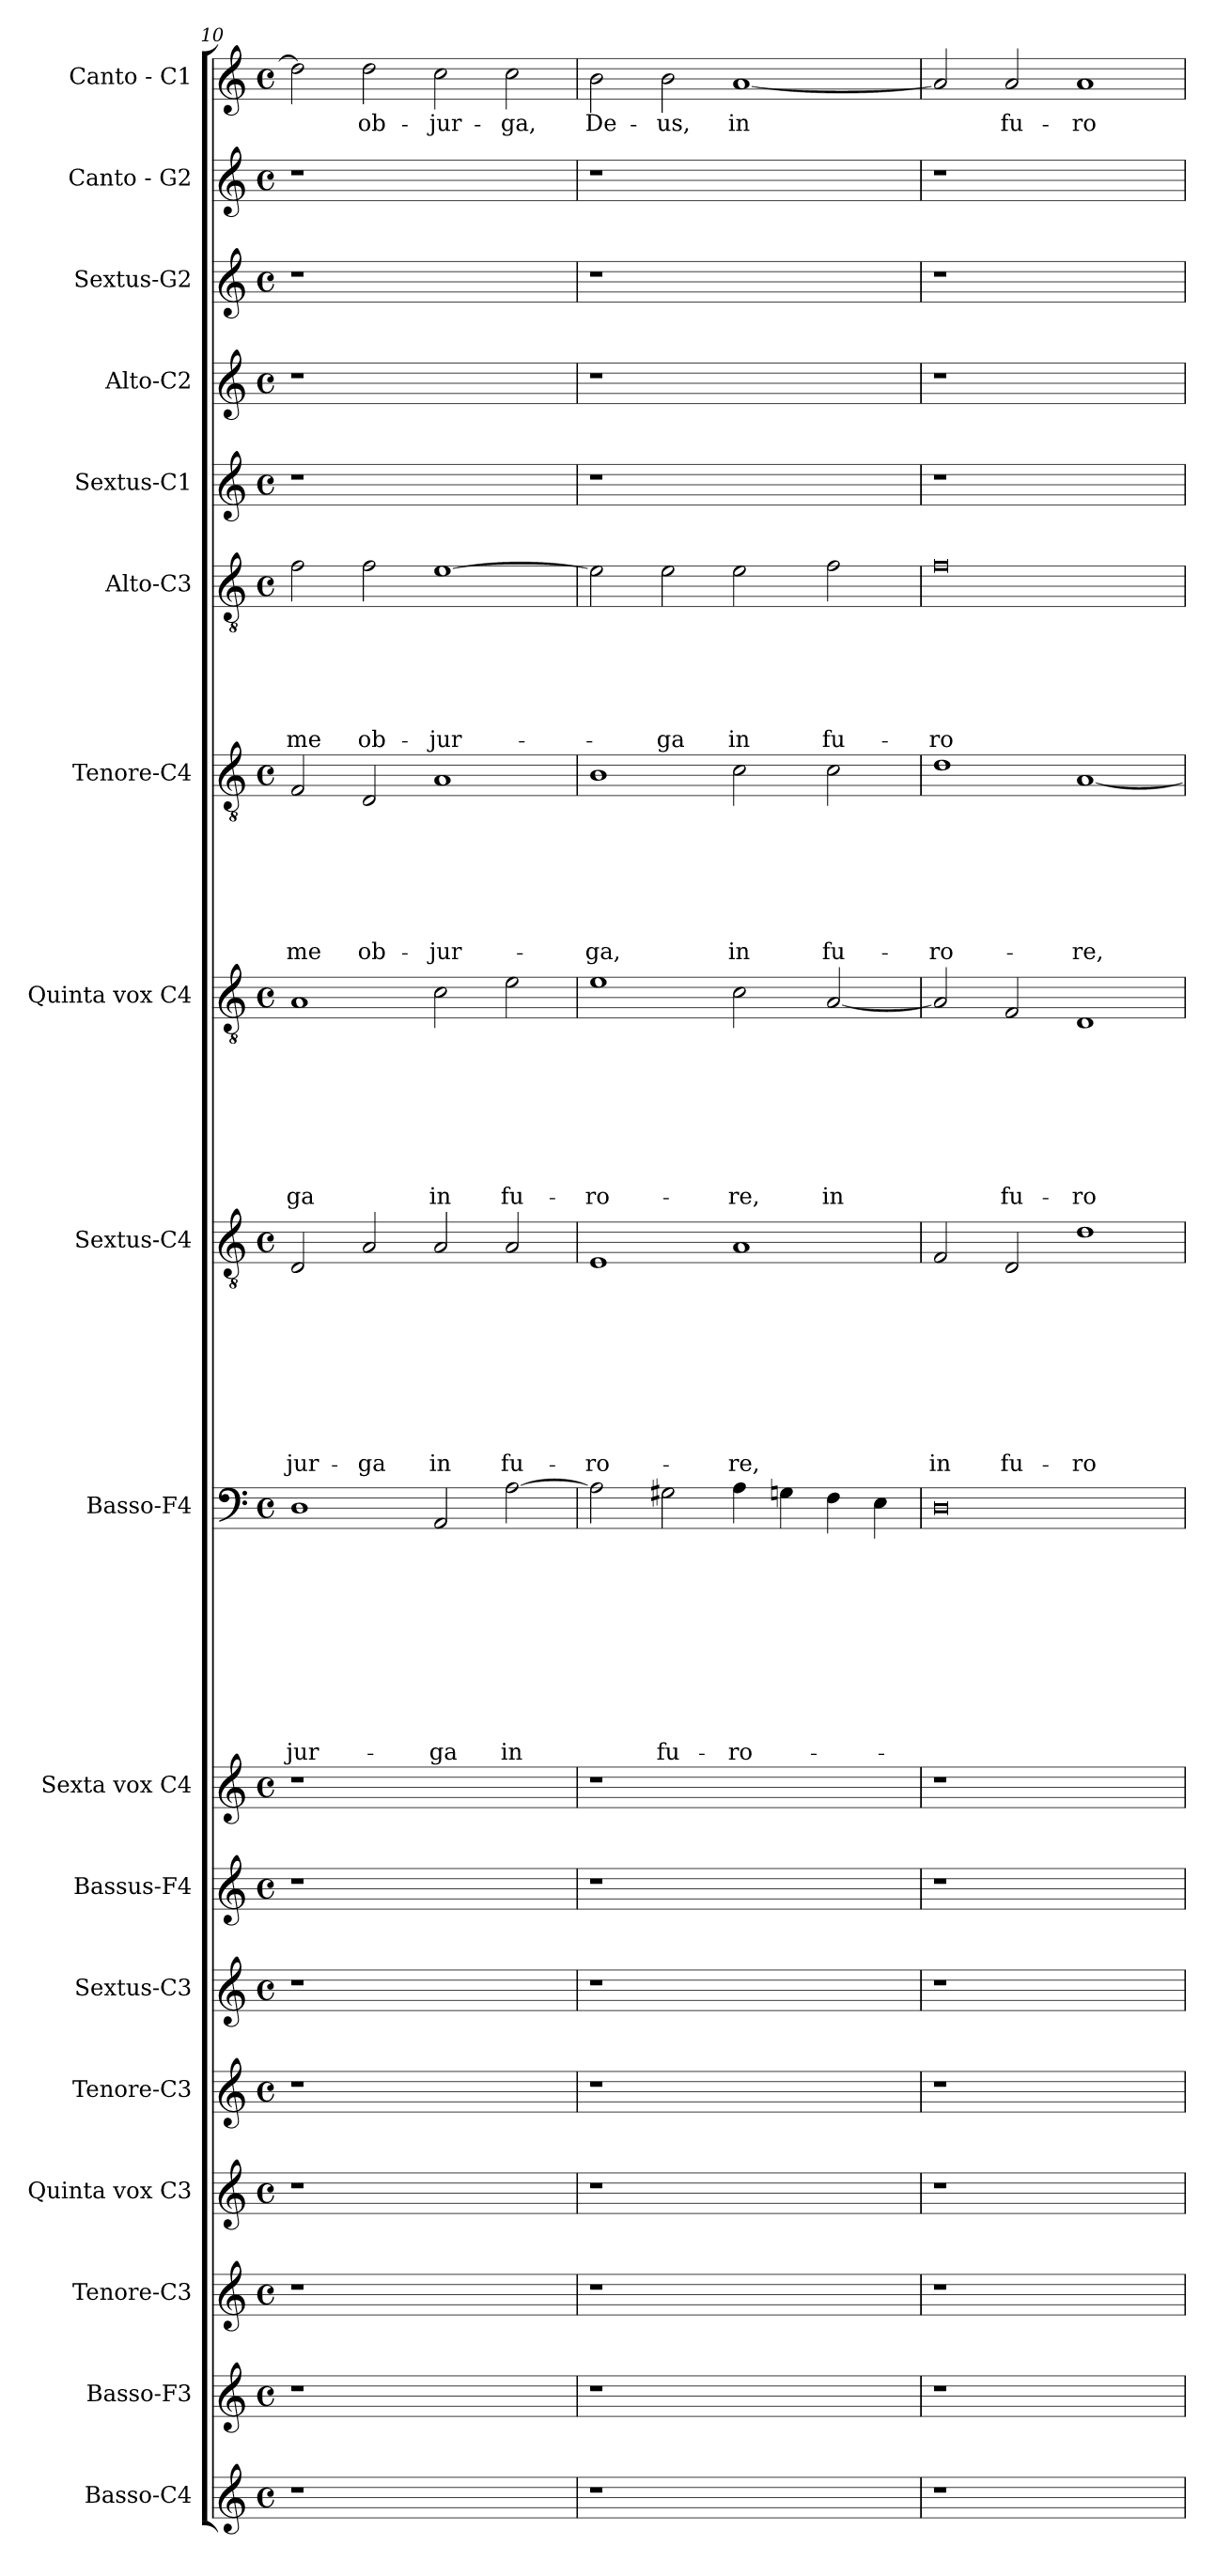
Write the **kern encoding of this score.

**kern	**kern	**kern	**kern	**kern	**kern	**kern	**kern	**kern	**text	**text	**text	**text	**text	**text	**text	**text	**text	**text	**kern	**text	**text	**text	**text	**text	**text	**text	**text	**text	**kern	**text	**text	**text	**text	**text	**text	**text	**text	**kern	**text	**text	**text	**text	**text	**text	**text	**kern	**text	**text	**text	**text	**text	**text	**kern	**kern	**kern	**kern	**kern	**text
*part18	*part17	*part16	*part15	*part14	*part13	*part12	*part11	*part10	*part10	*part10	*part10	*part10	*part10	*part10	*part10	*part10	*part10	*part10	*part9	*part9	*part9	*part9	*part9	*part9	*part9	*part9	*part9	*part9	*part8	*part8	*part8	*part8	*part8	*part8	*part8	*part8	*part8	*part7	*part7	*part7	*part7	*part7	*part7	*part7	*part7	*part6	*part6	*part6	*part6	*part6	*part6	*part6	*part5	*part4	*part3	*part2	*part1	*part1
*staff18	*staff17	*staff16	*staff15	*staff14	*staff13	*staff12	*staff11	*staff10	*staff10	*staff10	*staff10	*staff10	*staff10	*staff10	*staff10	*staff10	*staff10	*staff10	*staff9	*staff9	*staff9	*staff9	*staff9	*staff9	*staff9	*staff9	*staff9	*staff9	*staff8	*staff8	*staff8	*staff8	*staff8	*staff8	*staff8	*staff8	*staff8	*staff7	*staff7	*staff7	*staff7	*staff7	*staff7	*staff7	*staff7	*staff6	*staff6	*staff6	*staff6	*staff6	*staff6	*staff6	*staff5	*staff4	*staff3	*staff2	*staff1	*staff1
*I"Basso-C4	*I"Basso-F3	*I"Tenore-C3	*I"Quinta vox C3	*I"Tenore-C3	*I"Sextus-C3	*I"Bassus-F4	*I"Sexta vox C4	*I"Basso-F4	*	*	*	*	*	*	*	*	*	*	*I"Sextus-C4	*	*	*	*	*	*	*	*	*	*I"Quinta vox C4	*	*	*	*	*	*	*	*	*I"Tenore-C4	*	*	*	*	*	*	*	*I"Alto-C3	*	*	*	*	*	*	*I"Sextus-C1	*I"Alto-C2	*I"Sextus-G2	*I"Canto - G2	*I"Canto - C1	*
*	*I'Basso-F3	*I'Tenore C3	*I'Quinta vox C3	*	*	*	*	*I'Basso-F4	*	*	*	*	*	*	*	*	*	*	*	*	*	*	*	*	*	*	*	*	*I'Quinta vox C4	*	*	*	*	*	*	*	*	*I'Tenore-C4	*	*	*	*	*	*	*	*I'Alto-C3	*	*	*	*	*	*	*I'Sextus-C1	*I'Alto-C2	*I'Sextus-G2	*I'Canto - G2	*I'Canto - C1	*
*clefG2	*clefG2	*clefG2	*clefG2	*clefG2	*clefG2	*clefG2	*clefG2	*clefF4	*	*	*	*	*	*	*	*	*	*	*clefGv2	*	*	*	*	*	*	*	*	*	*clefGv2	*	*	*	*	*	*	*	*	*clefGv2	*	*	*	*	*	*	*	*clefGv2	*	*	*	*	*	*	*clefG2	*clefG2	*clefG2	*clefG2	*clefG2	*
*k[]	*k[]	*k[]	*k[]	*k[]	*k[]	*k[]	*k[]	*k[]	*	*	*	*	*	*	*	*	*	*	*k[]	*	*	*	*	*	*	*	*	*	*k[]	*	*	*	*	*	*	*	*	*k[]	*	*	*	*	*	*	*	*k[]	*	*	*	*	*	*	*k[]	*k[]	*k[]	*k[]	*k[]	*
*C:	*C:	*C:	*C:	*C:	*C:	*C:	*C:	*C:	*	*	*	*	*	*	*	*	*	*	*C:	*	*	*	*	*	*	*	*	*	*C:	*	*	*	*	*	*	*	*	*C:	*	*	*	*	*	*	*	*C:	*	*	*	*	*	*	*C:	*C:	*C:	*C:	*C:	*
*M4/4	*M4/4	*M4/4	*M4/4	*M4/4	*M4/4	*M4/4	*M4/4	*M4/4	*	*	*	*	*	*	*	*	*	*	*M4/4	*	*	*	*	*	*	*	*	*	*M4/4	*	*	*	*	*	*	*	*	*M4/4	*	*	*	*	*	*	*	*M4/4	*	*	*	*	*	*	*M4/4	*M4/4	*M4/4	*M4/4	*M4/4	*
*met(c)	*met(c)	*met(c)	*met(c)	*met(c)	*met(c)	*met(c)	*met(c)	*met(c)	*	*	*	*	*	*	*	*	*	*	*met(c)	*	*	*	*	*	*	*	*	*	*met(c)	*	*	*	*	*	*	*	*	*met(c)	*	*	*	*	*	*	*	*met(c)	*	*	*	*	*	*	*met(c)	*met(c)	*met(c)	*met(c)	*met(c)	*
=10	=10	=10	=10	=10	=10	=10	=10	=10	=10	=10	=10	=10	=10	=10	=10	=10	=10	=10	=10	=10	=10	=10	=10	=10	=10	=10	=10	=10	=10	=10	=10	=10	=10	=10	=10	=10	=10	=10	=10	=10	=10	=10	=10	=10	=10	=10	=10	=10	=10	=10	=10	=10	=10	=10	=10	=10	=10	=10
!	!	!	!	!	!	!	!	!	!	!	!	!	!	!	!	!	!	!LO:LY:b	!	!	!	!	!	!	!	!	!	!LO:LY:b	!	!	!	!	!	!	!	!	!LO:LY:b	!	!	!	!	!	!	!	!LO:LY:b	!	!	!	!	!	!	!LO:LY:b	!	!	!	!	!	!
1r	1r	1r	1r	1r	1r	1r	1r	1D	.	.	.	.	.	.	.	.	.	-jur-	2D/	.	.	.	.	.	.	.	.	-jur-	1A	.	.	.	.	.	.	.	-ga	2F/	.	.	.	.	.	.	me	2f\	.	.	.	.	.	me	1r	1r	1r	1r	2dd\]	.
!	!	!	!	!	!	!	!	!	!	!	!	!	!	!	!	!	!	!	!	!	!	!	!	!	!	!	!	!LO:LY:b	!	!	!	!	!	!	!	!	!	!	!	!	!	!	!	!	!LO:LY:b	!	!	!	!	!	!	!LO:LY:b	!	!	!	!	!	!LO:LY:b
.	.	.	.	.	.	.	.	.	.	.	.	.	.	.	.	.	.	.	2A/	.	.	.	.	.	.	.	.	-ga	.	.	.	.	.	.	.	.	.	2D/	.	.	.	.	.	.	ob-	2f\	.	.	.	.	.	ob-	.	.	.	.	2dd\	ob-
!	!	!	!	!	!	!	!	!	!	!	!	!	!	!	!	!	!	!LO:LY:b	!	!	!	!	!	!	!	!	!	!LO:LY:b	!	!	!	!	!	!	!	!	!LO:LY:b	!	!	!	!	!	!	!	!LO:LY:b	!	!	!	!	!	!	!LO:LY:b	!	!	!	!	!	!LO:LY:b
1ryy	1ryy	1ryy	1ryy	1ryy	1ryy	1ryy	1ryy	2AA/	.	.	.	.	.	.	.	.	.	-ga	2A/	.	.	.	.	.	.	.	.	in	2c\	.	.	.	.	.	.	.	in	1A	.	.	.	.	.	.	-jur-	[>1e	.	.	.	.	.	-jur-	1ryy	1ryy	1ryy	1ryy	2cc\	-jur-
!	!	!	!	!	!	!	!	!	!	!	!	!	!	!	!	!	!	!LO:LY:b	!	!	!	!	!	!	!	!	!	!LO:LY:b	!	!	!	!	!	!	!	!	!LO:LY:b	!	!	!	!	!	!	!	!	!	!	!	!	!	!	!	!	!	!	!	!	!LO:LY:b
.	.	.	.	.	.	.	.	[>2A\	.	.	.	.	.	.	.	.	.	in	2A/	.	.	.	.	.	.	.	.	fu-	2e\	.	.	.	.	.	.	.	fu-	.	.	.	.	.	.	.	.	.	.	.	.	.	.	.	.	.	.	.	2cc\	-ga,
!!LO:PB:g=z
=11	=11	=11	=11	=11	=11	=11	=11	=11	=11	=11	=11	=11	=11	=11	=11	=11	=11	=11	=11	=11	=11	=11	=11	=11	=11	=11	=11	=11	=11	=11	=11	=11	=11	=11	=11	=11	=11	=11	=11	=11	=11	=11	=11	=11	=11	=11	=11	=11	=11	=11	=11	=11	=11	=11	=11	=11	=11	=11
!	!	!	!	!	!	!	!	!	!	!	!	!	!	!	!	!	!	!	!	!	!	!	!	!	!	!	!	!LO:LY:b	!	!	!	!	!	!	!	!	!LO:LY:b	!	!	!	!	!	!	!	!LO:LY:b	!	!	!	!	!	!	!	!	!	!	!	!	!LO:LY:b
1r	1r	1r	1r	1r	1r	1r	1r	2A\]	.	.	.	.	.	.	.	.	.	.	1E	.	.	.	.	.	.	.	.	-ro-	1e	.	.	.	.	.	.	.	-ro-	1B	.	.	.	.	.	.	-ga,	2e\]	.	.	.	.	.	.	1r	1r	1r	1r	2b\	De-
!	!	!	!	!	!	!	!	!	!	!	!	!	!	!	!	!	!	!LO:LY:b	!	!	!	!	!	!	!	!	!	!	!	!	!	!	!	!	!	!	!	!	!	!	!	!	!	!	!	!	!	!	!	!	!	!LO:LY:b	!	!	!	!	!	!LO:LY:b
.	.	.	.	.	.	.	.	2G#X\	.	.	.	.	.	.	.	.	.	fu-	.	.	.	.	.	.	.	.	.	.	.	.	.	.	.	.	.	.	.	.	.	.	.	.	.	.	.	2e\	.	.	.	.	.	-ga	.	.	.	.	2b\	-us,
!	!	!	!	!	!	!	!	!	!	!	!	!	!	!	!	!	!	!LO:LY:b	!	!	!	!	!	!	!	!	!	!LO:LY:b	!	!	!	!	!	!	!	!	!LO:LY:b	!	!	!	!	!	!	!	!LO:LY:b	!	!	!	!	!	!	!LO:LY:b	!	!	!	!	!	!LO:LY:b
1ryy	1ryy	1ryy	1ryy	1ryy	1ryy	1ryy	1ryy	4A\	.	.	.	.	.	.	.	.	.	-ro-	1A	.	.	.	.	.	.	.	.	-re,	2c\	.	.	.	.	.	.	.	-re,	2c\	.	.	.	.	.	.	in	2e\	.	.	.	.	.	in	1ryy	1ryy	1ryy	1ryy	[<1a	in
.	.	.	.	.	.	.	.	4Gn\	.	.	.	.	.	.	.	.	.	.	.	.	.	.	.	.	.	.	.	.	.	.	.	.	.	.	.	.	.	.	.	.	.	.	.	.	.	.	.	.	.	.	.	.	.	.	.	.	.	.
!	!	!	!	!	!	!	!	!	!	!	!	!	!	!	!	!	!	!	!	!	!	!	!	!	!	!	!	!	!	!	!	!	!	!	!	!	!LO:LY:b	!	!	!	!	!	!	!	!LO:LY:b	!	!	!	!	!	!	!LO:LY:b	!	!	!	!	!	!
.	.	.	.	.	.	.	.	4F\	.	.	.	.	.	.	.	.	.	.	.	.	.	.	.	.	.	.	.	.	[<2A/	.	.	.	.	.	.	.	in	2c\	.	.	.	.	.	.	fu-	2f\	.	.	.	.	.	fu-	.	.	.	.	.	.
.	.	.	.	.	.	.	.	4E\	.	.	.	.	.	.	.	.	.	.	.	.	.	.	.	.	.	.	.	.	.	.	.	.	.	.	.	.	.	.	.	.	.	.	.	.	.	.	.	.	.	.	.	.	.	.	.	.	.	.
=12	=12	=12	=12	=12	=12	=12	=12	=12	=12	=12	=12	=12	=12	=12	=12	=12	=12	=12	=12	=12	=12	=12	=12	=12	=12	=12	=12	=12	=12	=12	=12	=12	=12	=12	=12	=12	=12	=12	=12	=12	=12	=12	=12	=12	=12	=12	=12	=12	=12	=12	=12	=12	=12	=12	=12	=12	=12	=12
!	!	!	!	!	!	!	!	!	!	!	!	!	!	!	!	!	!	!	!	!	!	!	!	!	!	!	!	!LO:LY:b	!	!	!	!	!	!	!	!	!	!	!	!	!	!	!	!	!LO:LY:b	!	!	!	!	!	!	!LO:LY:b	!	!	!	!	!	!
1r	1r	1r	1r	1r	1r	1r	1r	0D	.	.	.	.	.	.	.	.	.	.	2F/	.	.	.	.	.	.	.	.	in	2A/]	.	.	.	.	.	.	.	.	1d	.	.	.	.	.	.	-ro-	0f	.	.	.	.	.	-ro-	1r	1r	1r	1r	2a/]	.
!	!	!	!	!	!	!	!	!	!	!	!	!	!	!	!	!	!	!	!	!	!	!	!	!	!	!	!	!LO:LY:b	!	!	!	!	!	!	!	!	!LO:LY:b	!	!	!	!	!	!	!	!	!	!	!	!	!	!	!	!	!	!	!	!	!LO:LY:b
.	.	.	.	.	.	.	.	.	.	.	.	.	.	.	.	.	.	.	2D/	.	.	.	.	.	.	.	.	fu-	2F/	.	.	.	.	.	.	.	fu-	.	.	.	.	.	.	.	.	.	.	.	.	.	.	.	.	.	.	.	2a/	fu-
!	!	!	!	!	!	!	!	!	!	!	!	!	!	!	!	!	!	!	!	!	!	!	!	!	!	!	!	!LO:LY:b	!	!	!	!	!	!	!	!	!LO:LY:b	!	!	!	!	!	!	!	!LO:LY:b	!	!	!	!	!	!	!	!	!	!	!	!	!LO:LY:b
1ryy	1ryy	1ryy	1ryy	1ryy	1ryy	1ryy	1ryy	.	.	.	.	.	.	.	.	.	.	.	1d	.	.	.	.	.	.	.	.	-ro-	1D	.	.	.	.	.	.	.	-ro-	[<1A	.	.	.	.	.	.	-re,	.	.	.	.	.	.	.	1ryy	1ryy	1ryy	1ryy	1a	-ro-
=	=	=	=	=	=	=	=	=	=	=	=	=	=	=	=	=	=	=	=	=	=	=	=	=	=	=	=	=	=	=	=	=	=	=	=	=	=	=	=	=	=	=	=	=	=	=	=	=	=	=	=	=	=	=	=	=	=	=
*-	*-	*-	*-	*-	*-	*-	*-	*-	*-	*-	*-	*-	*-	*-	*-	*-	*-	*-	*-	*-	*-	*-	*-	*-	*-	*-	*-	*-	*-	*-	*-	*-	*-	*-	*-	*-	*-	*-	*-	*-	*-	*-	*-	*-	*-	*-	*-	*-	*-	*-	*-	*-	*-	*-	*-	*-	*-	*-
